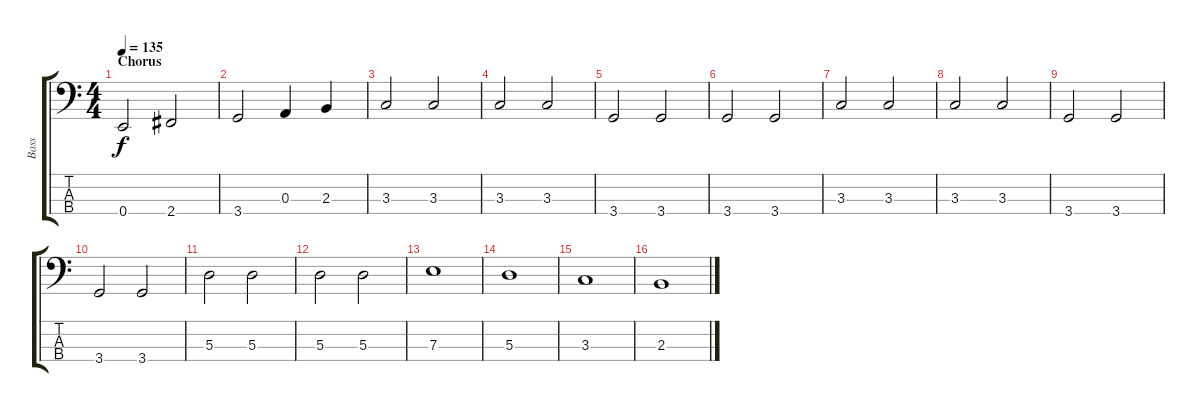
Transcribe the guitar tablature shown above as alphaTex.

\track ("Bass" "Bass") {instrument electricbassfinger}
\staff {score tabs}
\tuning (G2 D2 A1 E1) {hide}
\ts (4 4)
\section ("" "Chorus")
\tempo 135
\clef f4
\ks c
0.4.2{dy f} 2.4.2 |
3.4.2 0.3.4 2.3.4 |
3.3.2 3.3.2 |
3.3.2 3.3.2 |
3.4.2 3.4.2 |
3.4.2 3.4.2 |
3.3.2 3.3.2 |
3.3.2 3.3.2 |
3.4.2 3.4.2 |
3.4.2 3.4.2 |
5.3.2 5.3.2 |
5.3.2 5.3.2 |
7.3.1 |
5.3.1 |
3.3.1 |
2.3.1
